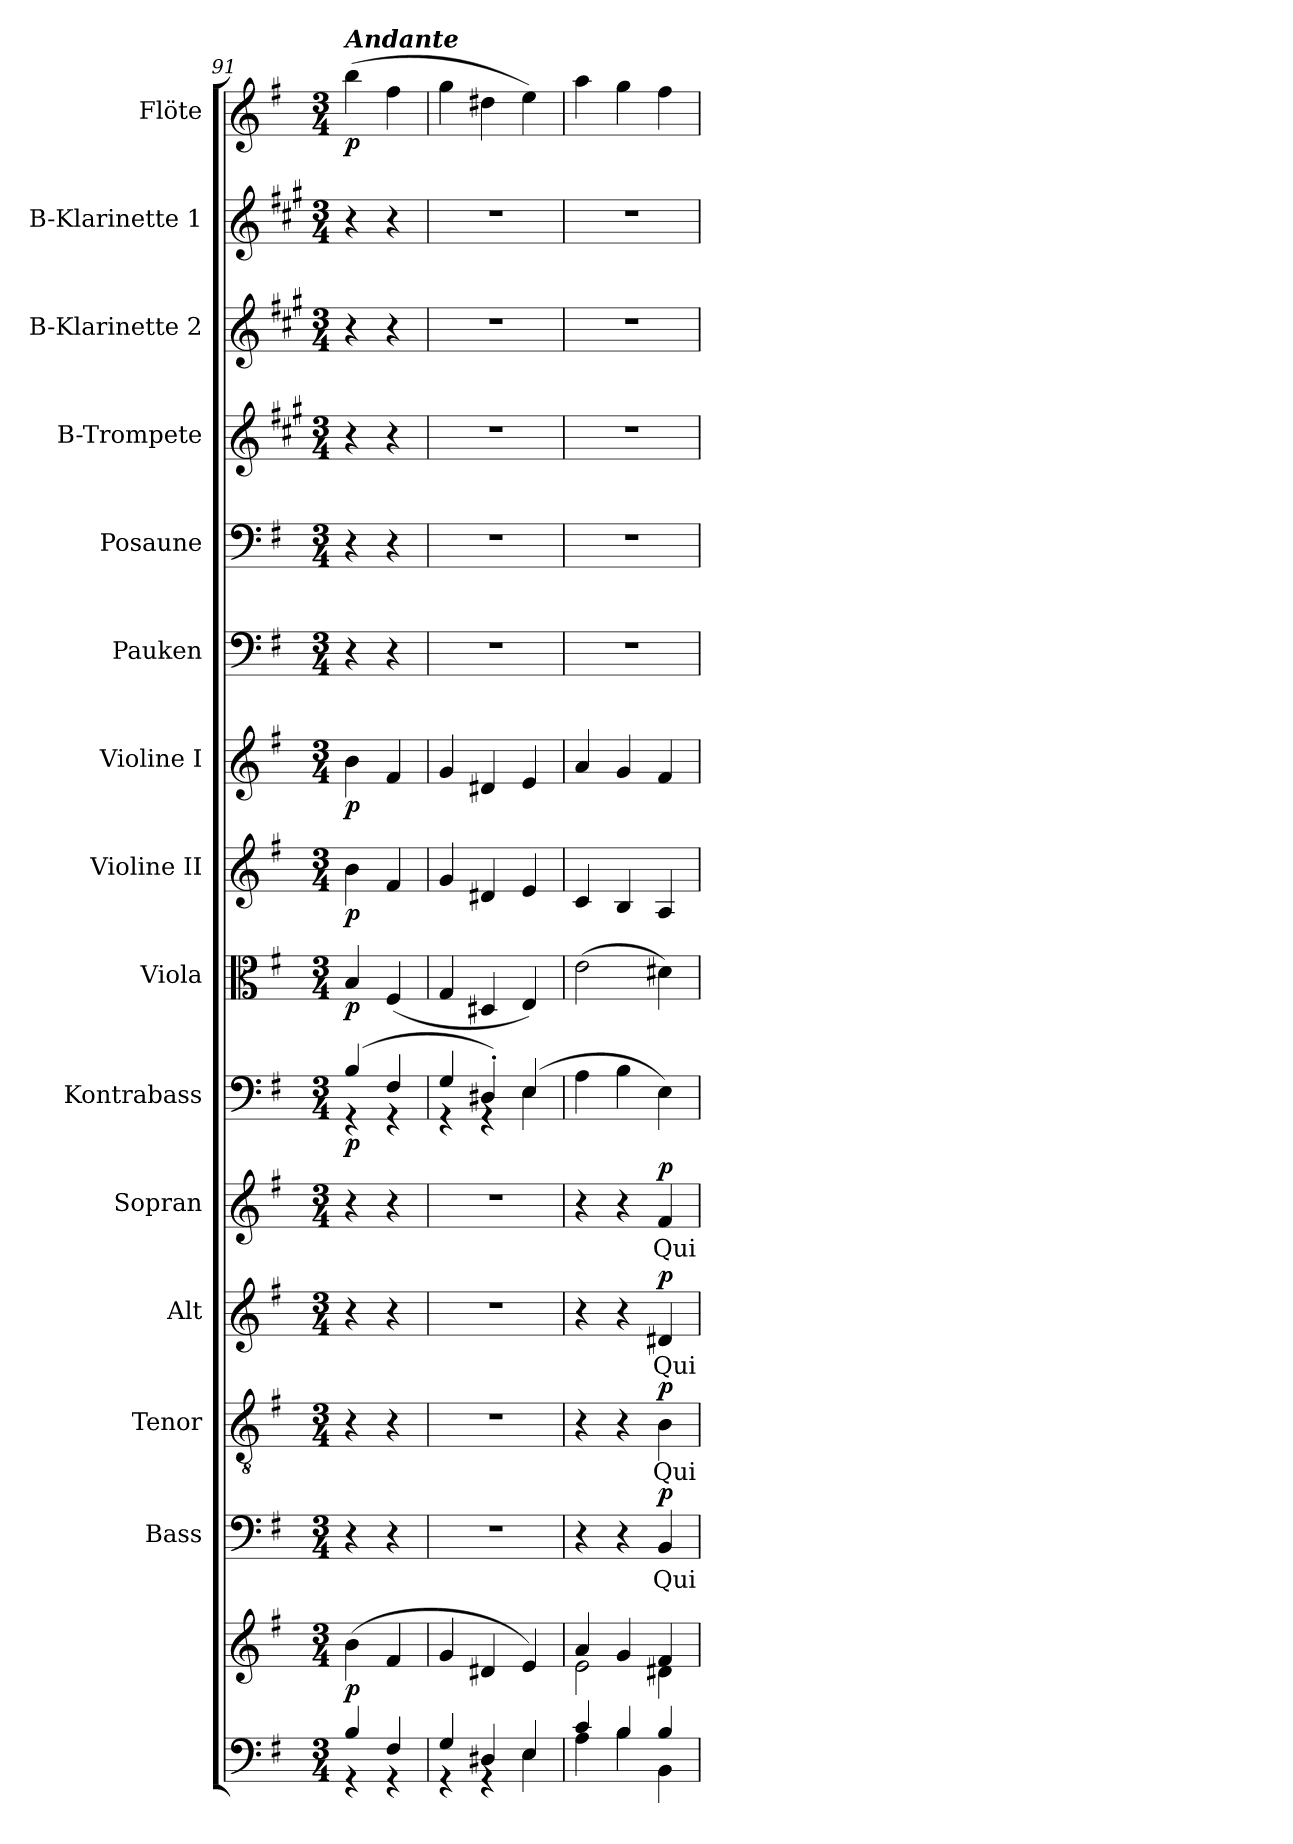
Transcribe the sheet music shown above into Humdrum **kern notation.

**kern	**kern	**dynam	**kern	**text	**dynam	**kern	**text	**dynam	**kern	**text	**dynam	**kern	**text	**dynam	**kern	**dynam	**kern	**dynam	**kern	**dynam	**kern	**dynam	**kern	**kern	**kern	**kern	**kern	**kern	**dynam
*part15	*part15	*part15	*part14	*part14	*part14	*part13	*part13	*part13	*part12	*part12	*part12	*part11	*part11	*part11	*part10	*part10	*part9	*part9	*part8	*part8	*part7	*part7	*part6	*part5	*part4	*part3	*part2	*part1	*part1
*staff16	*staff15	*staff15/16	*staff14	*staff14	*staff14	*staff13	*staff13	*staff13	*staff12	*staff12	*staff12	*staff11	*staff11	*staff11	*staff10	*staff10	*staff9	*staff9	*staff8	*staff8	*staff7	*staff7	*staff6	*staff5	*staff4	*staff3	*staff2	*staff1	*staff1
*	*	*	*I"Bass	*	*	*I"Tenor	*	*	*I"Alt	*	*	*I"Sopran	*	*	*I"Kontrabass	*	*I"Viola	*	*I"Violine II	*	*I"Violine I	*	*I"Pauken	*I"Posaune	*I"B-Trompete	*I"B-Klarinette 2	*I"B-Klarinette 1	*I"Flöte	*
*	*	*	*I'B.	*	*	*I'T.	*	*	*I'A.	*	*	*I'S.	*	*	*I'Kb.	*	*I'Vla.	*	*I'Vl. II	*	*I'Vl. I	*	*I'Pk.	*I'Pos.	*I'B Trp.	*I'B Kl. 2	*I'B Kl. 1	*I'Fl.	*
*clefF4	*clefG2	*	*clefF4	*	*	*clefGv2	*	*	*clefG2	*	*	*clefG2	*	*	*clefF4	*	*clefC3	*	*clefG2	*	*clefG2	*	*clefF4	*clefF4	*clefG2	*clefG2	*clefG2	*clefG2	*
*	*	*	*	*	*	*	*	*	*	*	*	*	*	*	*ITrd7c12	*	*	*	*	*	*	*	*	*	*ITrd1c2	*ITrd1c2	*ITrd1c2	*	*
*k[f#]	*k[f#]	*	*k[f#]	*	*	*k[f#]	*	*	*k[f#]	*	*	*k[f#]	*	*	*k[f#]	*	*k[f#]	*	*k[f#]	*	*k[f#]	*	*k[f#]	*k[f#]	*k[f#]	*k[f#]	*k[f#]	*k[f#]	*
*G:	*G:	*	*G:	*	*	*G:	*	*	*G:	*	*	*G:	*	*	*G:	*	*G:	*	*G:	*	*G:	*	*G:	*G:	*G:	*G:	*G:	*G:	*
*M3/4	*M3/4	*	*M3/4	*	*	*M3/4	*	*	*M3/4	*	*	*M3/4	*	*	*M3/4	*	*M3/4	*	*M3/4	*	*M3/4	*	*M3/4	*M3/4	*M3/4	*M3/4	*M3/4	*M3/4	*
=91	=91	=91	=91	=91	=91	=91	=91	=91	=91	=91	=91	=91	=91	=91	=91	=91	=91	=91	=91	=91	=91	=91	=91	=91	=91	=91	=91	=91	=91
*^	*	*	*	*	*	*	*	*	*	*	*	*	*	*	*^	*	*	*	*	*	*	*	*	*	*	*	*	*	*
!	!	!	!	!	!	!	!	!	!	!	!	!	!	!	!	!	!	!	!	!	!	!	!	!	!	!	!	!	!	!LO:TX:a:Bi:t=Andante	!
!	!	!	!LO:DY:b	!	!	!	!	!	!	!	!	!	!	!	!	!	!	!LO:DY:b	!	!LO:DY:b	!	!LO:DY:b	!	!LO:DY:b	!	!	!	!	!	!	!LO:DY:b
4B/	4rGG	(>4b\	p	4r	.	.	4r	.	.	4r	.	.	4r	.	.	(4BB/	4rGG	p	4B/	p	4b\	p	4b\	p	4r	4r	4r	4r	4r	(>4bb\	p
4F#/	4rGG	4f#/	.	4r	.	.	4r	.	.	4r	.	.	4r	.	.	4FF#/	4rGG	.	(<4F#/	.	4f#/	.	4f#/	.	4r	4r	4r	4r	4r	4ff#\	.
=92	=92	=92	=92	=92	=92	=92	=92	=92	=92	=92	=92	=92	=92	=92	=92	=92	=92	=92	=92	=92	=92	=92	=92	=92	=92	=92	=92	=92	=92	=92	=92
4G/	4rGG	4g/	.	2.r	.	.	2.r	.	.	2.r	.	.	2.r	.	.	4GG/	4rGG	.	4G/	.	4g/	.	4g/	.	2.r	2.r	2.r	2.r	2.r	4gg\	.
4D#X/	4rFF	4d#X/	.	.	.	.	.	.	.	.	.	.	.	.	.	4DD#X'>/)	4rFF	.	4D#X/	.	4d#X/	.	4d#X/	.	.	.	.	.	.	4dd#X\	.
4E/	4E\	4e/)	.	.	.	.	.	.	.	.	.	.	.	.	.	(4EE/	4EE\	.	4E/)	.	4e/	.	4e/	.	.	.	.	.	.	4ee\)	.
*	*	*	*	*	*	*	*	*	*	*	*	*	*	*	*	*v	*v	*	*	*	*	*	*	*	*	*	*	*	*	*	*
=93	=93	=93	=93	=93	=93	=93	=93	=93	=93	=93	=93	=93	=93	=93	=93	=93	=93	=93	=93	=93	=93	=93	=93	=93	=93	=93	=93	=93	=93	=93
*	*	*^	*	*	*	*	*	*	*	*	*	*	*	*	*	*	*	*	*	*	*	*	*	*	*	*	*	*	*	*
4c/	4A\	4a/	2e\	.	4r	.	.	4r	.	.	4r	.	.	4r	.	.	4AA\	.	(>2e\	.	4c/	.	4a/	.	2.r	2.r	2.r	2.r	2.r	4aa\	.
4B/	4B\	4g/	.	.	4r	.	.	4r	.	.	4r	.	.	4r	.	.	4BB\	.	.	.	4B/	.	4g/	.	.	.	.	.	.	4gg\	.
!	!	!	!	!	!	!LO:LY:b	!LO:DY:a	!	!LO:LY:b	!LO:DY:a	!	!LO:LY:b	!LO:DY:a	!	!LO:LY:b	!LO:DY:a	!	!	!	!	!	!	!	!	!	!	!	!	!	!	!
4B/	4BB\	4f#/	4d#X\	.	4BB/	Qui	p	4B\	Qui	p	4d#X/	Qui	p	4f#/	Qui	p	4EE\)	.	4d#X\)	.	4A/	.	4f#/	.	.	.	.	.	.	4ff#\	.
*v	*v	*	*	*	*	*	*	*	*	*	*	*	*	*	*	*	*	*	*	*	*	*	*	*	*	*	*	*	*	*	*
*	*v	*v	*	*	*	*	*	*	*	*	*	*	*	*	*	*	*	*	*	*	*	*	*	*	*	*	*	*	*	*
=	=	=	=	=	=	=	=	=	=	=	=	=	=	=	=	=	=	=	=	=	=	=	=	=	=	=	=	=	=
*-	*-	*-	*-	*-	*-	*-	*-	*-	*-	*-	*-	*-	*-	*-	*-	*-	*-	*-	*-	*-	*-	*-	*-	*-	*-	*-	*-	*-	*-
